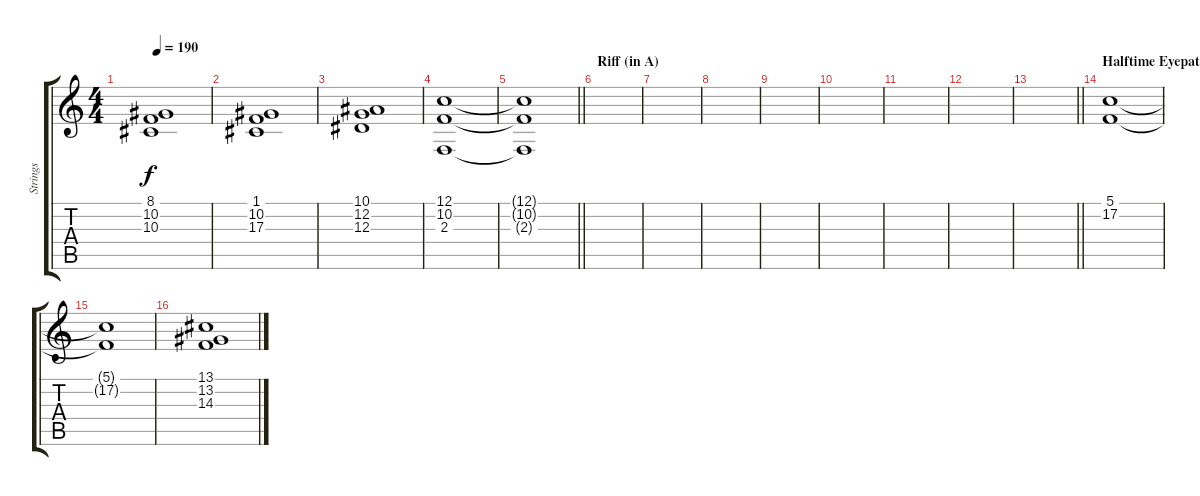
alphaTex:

\track ("Strings" "Strings") {instrument stringensemble1}
\staff {score tabs}
\tuning (C4 G3 Eb3 Bb2 F2 C2) {hide}
\ts (4 4)
\tempo 190
\clef g2
\ks c
(8.1 10.2 10.3).1{dy f} |
(1.1 10.2 17.3).1 |
(10.1 12.2 12.3).1 |
(12.1 10.2 2.3).1 |
\barLineRight lightlight
(12.1{t} 10.2{t} 2.3{t}).1 |
\section ("" "Riff (in A)")
|
|
|
|
|
|
|
\barLineRight lightlight
|
\section ("" "Halftime Eyepatch")
(5.1 17.2).1 |
(5.1{t} 17.2{t}).1 |
(13.1 13.2 14.3).1
